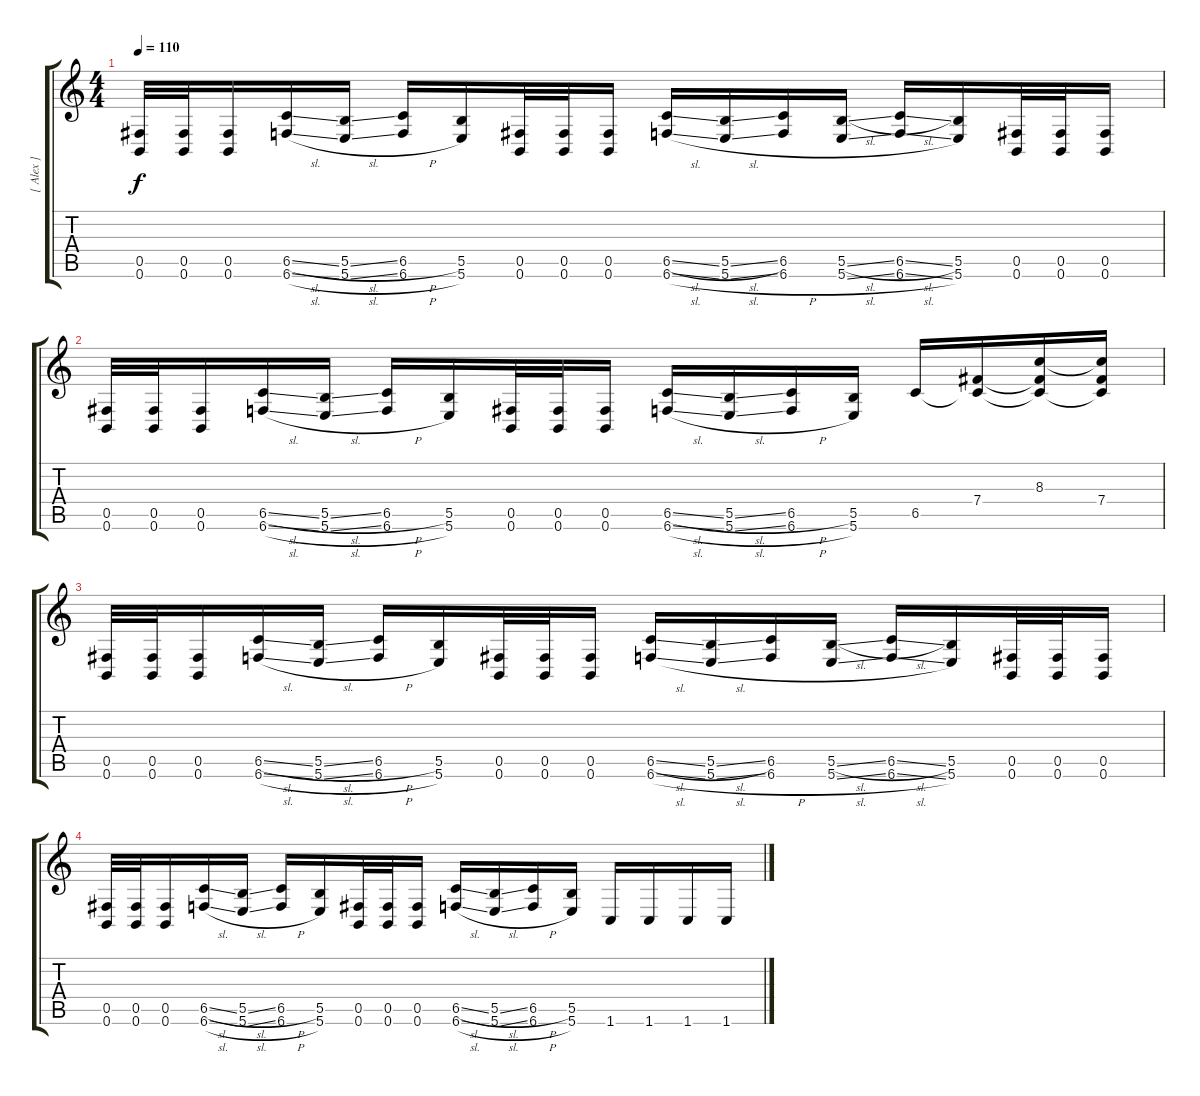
\track ("[ Alex ]" "[ Alex ]") {instrument distortionguitar}
\staff {score tabs}
\tuning (Db4 Ab3 E3 B2 Gb2 B1) {hide}
\ts (4 4)
\tempo 110
\clef g2
\ks c
(0.5 0.6).32{dy f volume 0} (0.5 0.6).32 (0.5 0.6).16 (6.5{sl} 6.6{sl}).16 (5.5{sl} 5.6{sl}).16 (6.5{h} 6.6{h}).16 (5.5 5.6).16 (0.5 0.6).32 (0.5 0.6).32 (0.5 0.6).16 (6.5{sl} 6.6{sl}).16 (5.5{sl} 5.6{sl}).16 (6.5 6.6{h}).16 (5.5{sl} 5.6{sl}).16 (6.5{sl} 6.6{sl}).16 (5.5 5.6).16 (0.5 0.6).32 (0.5 0.6).32 (0.5 0.6).16 |
(0.5 0.6).32 (0.5 0.6).32 (0.5 0.6).16 (6.5{sl} 6.6{sl}).16 (5.5{sl} 5.6{sl}).16 (6.5{h} 6.6{h}).16 (5.5 5.6).16 (0.5 0.6).32 (0.5 0.6).32 (0.5 0.6).16 (6.5{sl} 6.6{sl}).16 (5.5{sl} 5.6{sl}).16 (6.5{h} 6.6{h}).16 (5.5 5.6).16 6.5.16 (7.4 6.5{t}).16 (8.3 7.4{t} 6.5{t}).16 (8.3{t} 7.4 6.5{t}).16 |
(0.5 0.6).32 (0.5 0.6).32 (0.5 0.6).16 (6.5{sl} 6.6{sl}).16 (5.5{sl} 5.6{sl}).16 (6.5{h} 6.6{h}).16 (5.5 5.6).16 (0.5 0.6).32 (0.5 0.6).32 (0.5 0.6).16 (6.5{sl} 6.6{sl}).16 (5.5{sl} 5.6{sl}).16 (6.5 6.6{h}).16 (5.5{sl} 5.6{sl}).16 (6.5{sl} 6.6{sl}).16 (5.5 5.6).16 (0.5 0.6).32 (0.5 0.6).32 (0.5 0.6).16 |
(0.5 0.6).32 (0.5 0.6).32 (0.5 0.6).16 (6.5{sl} 6.6{sl}).16 (5.5{sl} 5.6{sl}).16 (6.5{h} 6.6{h}).16 (5.5 5.6).16 (0.5 0.6).32 (0.5 0.6).32 (0.5 0.6).16 (6.5{sl} 6.6{sl}).16 (5.5{sl} 5.6{sl}).16 (6.5{h} 6.6{h}).16 (5.5 5.6).16 1.6.16 1.6.16 1.6.16 1.6.16
